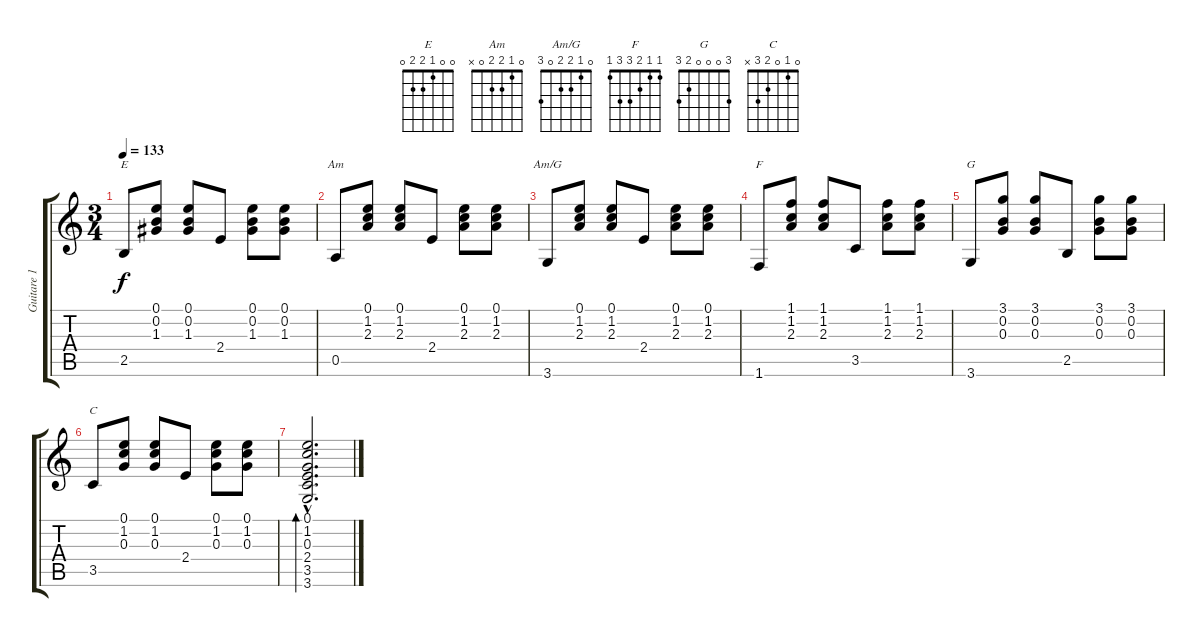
\track ("Guitare 1" "Guitare 1") {instrument acousticguitarnylon}
\staff {score tabs}
\tuning (E4 B3 G3 D3 A2 E2) {hide}
\chord ("E" 0 0 1 2 2 0)
\chord ("Am" 0 1 2 2 0 x)
\chord ("Am/G" 0 1 2 2 0 3)
\chord ("F" 1 1 2 3 3 1)
\chord ("G" 3 0 0 0 2 3)
\chord ("C" 0 1 0 2 3 x)
\ts (3 4)
\tempo 133
\clef g2
\ks c
2.5.8{ch "E" dy f} (0.1 0.2 1.3).8 (0.1 0.2 1.3).8 2.4.8 (0.1 0.2 1.3).8 (0.1 0.2 1.3).8 |
0.5.8{ch "Am"} (0.1 1.2 2.3).8 (0.1 1.2 2.3).8 2.4.8 (0.1 1.2 2.3).8 (0.1 1.2 2.3).8 |
3.6.8{ch "Am/G"} (0.1 1.2 2.3).8 (0.1 1.2 2.3).8 2.4.8 (0.1 1.2 2.3).8 (0.1 1.2 2.3).8 |
1.6.8{ch "F"} (1.1 1.2 2.3).8 (1.1 1.2 2.3).8 3.5.8 (1.1 1.2 2.3).8 (1.1 1.2 2.3).8 |
3.6.8{ch "G"} (3.1 0.2 0.3).8 (3.1 0.2 0.3).8 2.5.8 (3.1 0.2 0.3).8 (3.1 0.2 0.3).8 |
3.5.8{ch "C"} (0.1 1.2 0.3).8 (0.1 1.2 0.3).8 2.4.8 (0.1 1.2 0.3).8 (0.1 1.2 0.3).8 |
(0.1{hac} 1.2{hac} 0.3{hac} 2.4{hac} 3.5{hac} 3.6{hac}).2{d bd 240}
